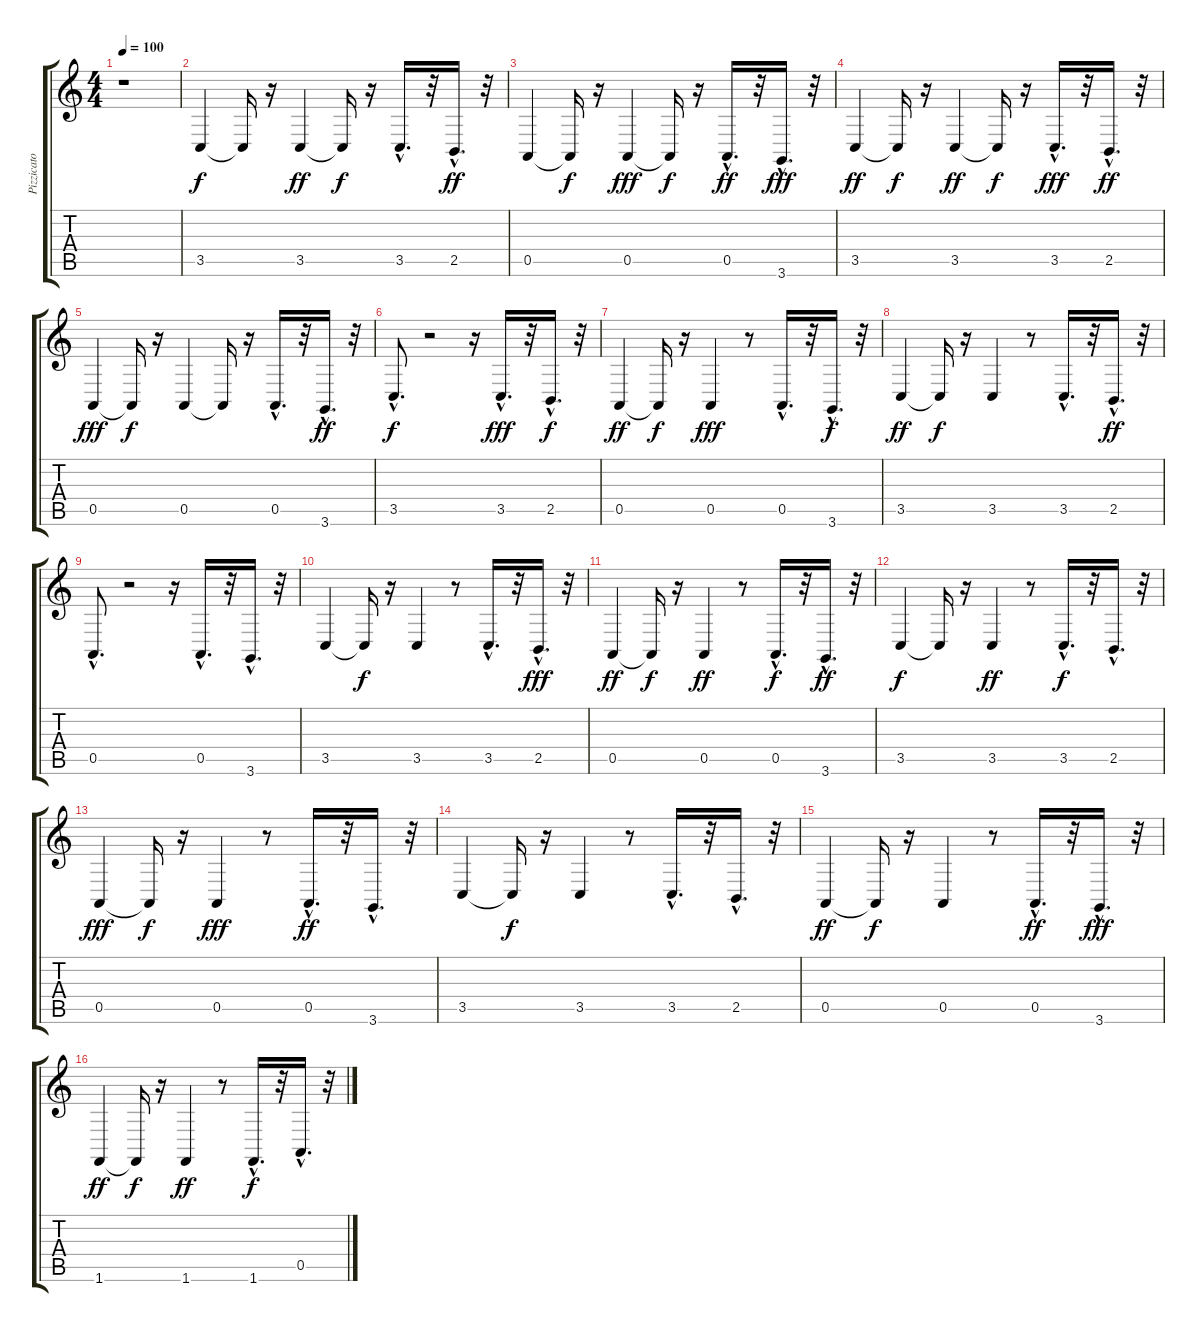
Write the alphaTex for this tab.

\track ("Pizzicato Strings" "Pizzicato ") {instrument pizzicatostrings}
\staff {score tabs}
\tuning (E4 B3 G3 D3 A2 E2) {hide}
\ts (4 4)
\tempo 100
\clef g2
\ks c
r.1{dy f instrument pizzicatostrings} |
3.5.4{instrument pizzicatostrings} 3.5{t}.16 r.16 3.5.4{dy ff} 3.5{t}.16{dy f} r.16 3.5{hac}.16{d} r.32 2.5{hac}.16{d dy ff} r.32 |
0.5.4 0.5{t}.16{dy f} r.16 0.5.4{dy fff} 0.5{t}.16{dy f} r.16 0.5{hac}.16{d dy ff} r.32 3.6{hac}.16{d dy fff} r.32 |
3.5.4{dy ff} 3.5{t}.16{dy f} r.16 3.5.4{dy ff} 3.5{t}.16{dy f} r.16 3.5{hac}.16{d dy fff} r.32 2.5{hac}.16{d dy ff} r.32 |
0.5.4{dy fff} 0.5{t}.16{dy f} r.16 0.5.4 0.5{t}.16 r.16 0.5{hac}.16{d} r.32 3.6{hac}.16{d dy ff} r.32 |
3.5{hac}.8{d dy f} r.2 r.16 3.5{hac}.16{d dy fff} r.32 2.5{hac}.16{d dy f} r.32 |
0.5.4{dy ff} 0.5{t}.16{dy f} r.16 0.5.4{dy fff} r.8 0.5{hac}.16{d} r.32 3.6{hac}.16{d dy f} r.32 |
3.5.4{dy ff} 3.5{t}.16{dy f} r.16 3.5.4 r.8 3.5{hac}.16{d} r.32 2.5{hac}.16{d dy ff} r.32 |
0.5{hac}.8{d} r.2 r.16 0.5{hac}.16{d} r.32 3.6{hac}.16{d} r.32 |
3.5.4 3.5{t}.16{dy f} r.16 3.5.4 r.8 3.5{hac}.16{d} r.32 2.5{hac}.16{d dy fff} r.32 |
0.5.4{dy ff} 0.5{t}.16{dy f} r.16 0.5.4{dy ff} r.8 0.5{hac}.16{d dy f} r.32 3.6{hac}.16{d dy ff} r.32 |
3.5.4{dy f} 3.5{t}.16 r.16 3.5.4{dy ff} r.8 3.5{hac}.16{d dy f} r.32 2.5{hac}.16{d} r.32 |
0.5.4{dy fff} 0.5{t}.16{dy f} r.16 0.5.4{dy fff} r.8 0.5{hac}.16{d dy ff} r.32 3.6{hac}.16{d} r.32 |
3.5.4 3.5{t}.16{dy f} r.16 3.5.4 r.8 3.5{hac}.16{d} r.32 2.5{hac}.16{d} r.32 |
0.5.4{dy ff} 0.5{t}.16{dy f} r.16 0.5.4 r.8 0.5{hac}.16{d dy ff} r.32 3.6{hac}.16{d dy fff} r.32 |
1.6.4{dy ff} 1.6{t}.16{dy f} r.16 1.6.4{dy ff} r.8 1.6{hac}.16{d dy f} r.32 0.5{hac}.16{d} r.32
